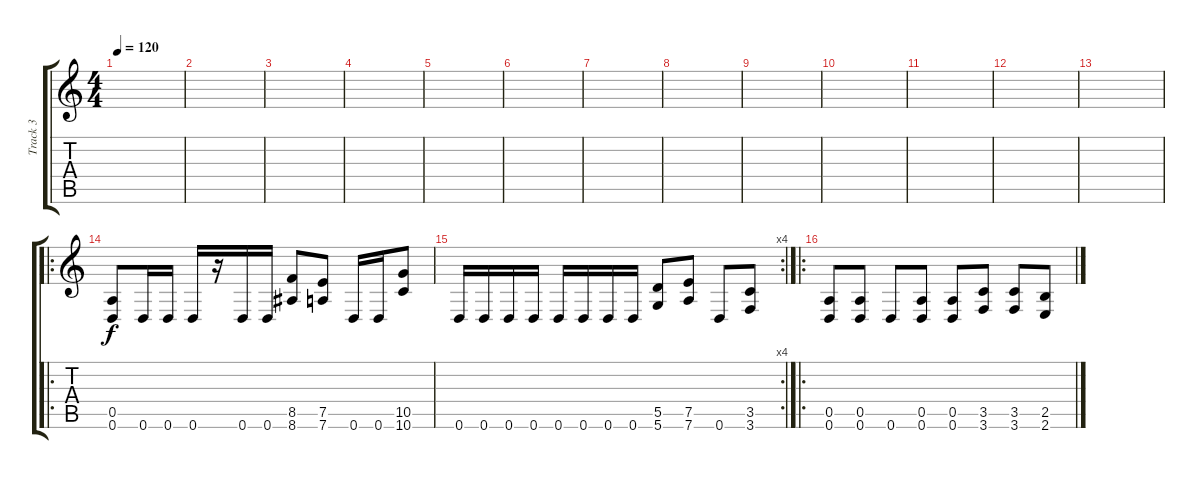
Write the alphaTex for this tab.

\track ("Track 3" "Track 3") {instrument distortionguitar}
\staff {score tabs}
\tuning (E4 B3 G3 D3 A2 D2) {hide}
\ts (4 4)
\tempo 120
\clef g2
\ks c
|
|
|
|
|
|
|
|
|
|
|
|
|
\ro
(0.5 0.6).8 0.6.16 0.6.16 0.6.16 r.16 0.6.16 0.6.16 (8.5 8.6).8 (7.5 7.6).8 0.6.16 0.6.16 (10.5 10.6).8 |
\rc 4
0.6.16 0.6.16 0.6.16 0.6.16 0.6.16 0.6.16 0.6.16 0.6.16 (5.5 5.6).8 (7.5 7.6).8 0.6.8 (3.5 3.6).8 |
\ro
(0.5 0.6).8 (0.5 0.6).8 0.6.8 (0.5 0.6).8 (0.5 0.6).8 (3.5 3.6).8 (3.5 3.6).8 (2.5 2.6).8
